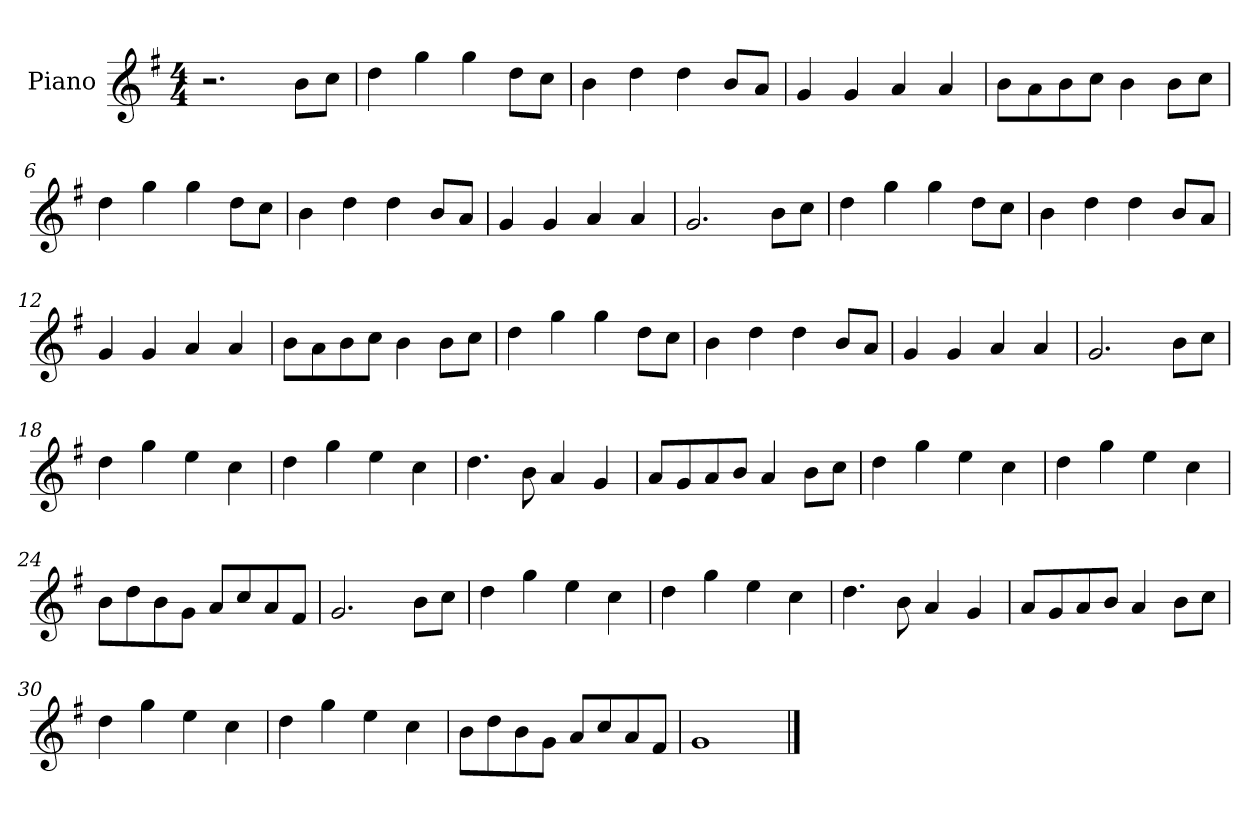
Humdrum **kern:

**kern
*part1
*staff1
*I"Piano
*I'Pno
*clefG2
*k[f#]
*M4/4
=1
2.r
8b\L
8cc\J
=2
4dd\
4gg\
4gg\
8dd\L
8cc\J
=3
4b\
4dd\
4dd\
8b/L
8a/J
=4
4g/
4g/
4a/
4a/
=5
8b\L
8a\
8b\
8cc\J
4b\
8b\L
8cc\J
=6
4dd\
4gg\
4gg\
8dd\L
8cc\J
=7
4b\
4dd\
4dd\
8b/L
8a/J
=8
4g/
4g/
4a/
4a/
=9
2.g/
8b\L
8cc\J
=10
4dd\
4gg\
4gg\
8dd\L
8cc\J
=11
4b\
4dd\
4dd\
8b/L
8a/J
=12
4g/
4g/
4a/
4a/
=13
8b\L
8a\
8b\
8cc\J
4b\
8b\L
8cc\J
=14
4dd\
4gg\
4gg\
8dd\L
8cc\J
=15
4b\
4dd\
4dd\
8b/L
8a/J
=16
4g/
4g/
4a/
4a/
=17
2.g/
8b\L
8cc\J
=18
4dd\
4gg\
4ee\
4cc\
=19
4dd\
4gg\
4ee\
4cc\
=20
4.dd\
8b\
4a/
4g/
=21
8a/L
8g/
8a/
8b/J
4a/
8b\L
8cc\J
=22
4dd\
4gg\
4ee\
4cc\
=23
4dd\
4gg\
4ee\
4cc\
=24
8b\L
8dd\
8b\
8g\J
8a/L
8cc/
8a/
8f#/J
=25
2.g/
8b\L
8cc\J
=26
4dd\
4gg\
4ee\
4cc\
=27
4dd\
4gg\
4ee\
4cc\
=28
4.dd\
8b\
4a/
4g/
=29
8a/L
8g/
8a/
8b/J
4a/
8b\L
8cc\J
=30
4dd\
4gg\
4ee\
4cc\
=31
4dd\
4gg\
4ee\
4cc\
=32
8b\L
8dd\
8b\
8g\J
8a/L
8cc/
8a/
8f#/J
=33
1g
==
*-
